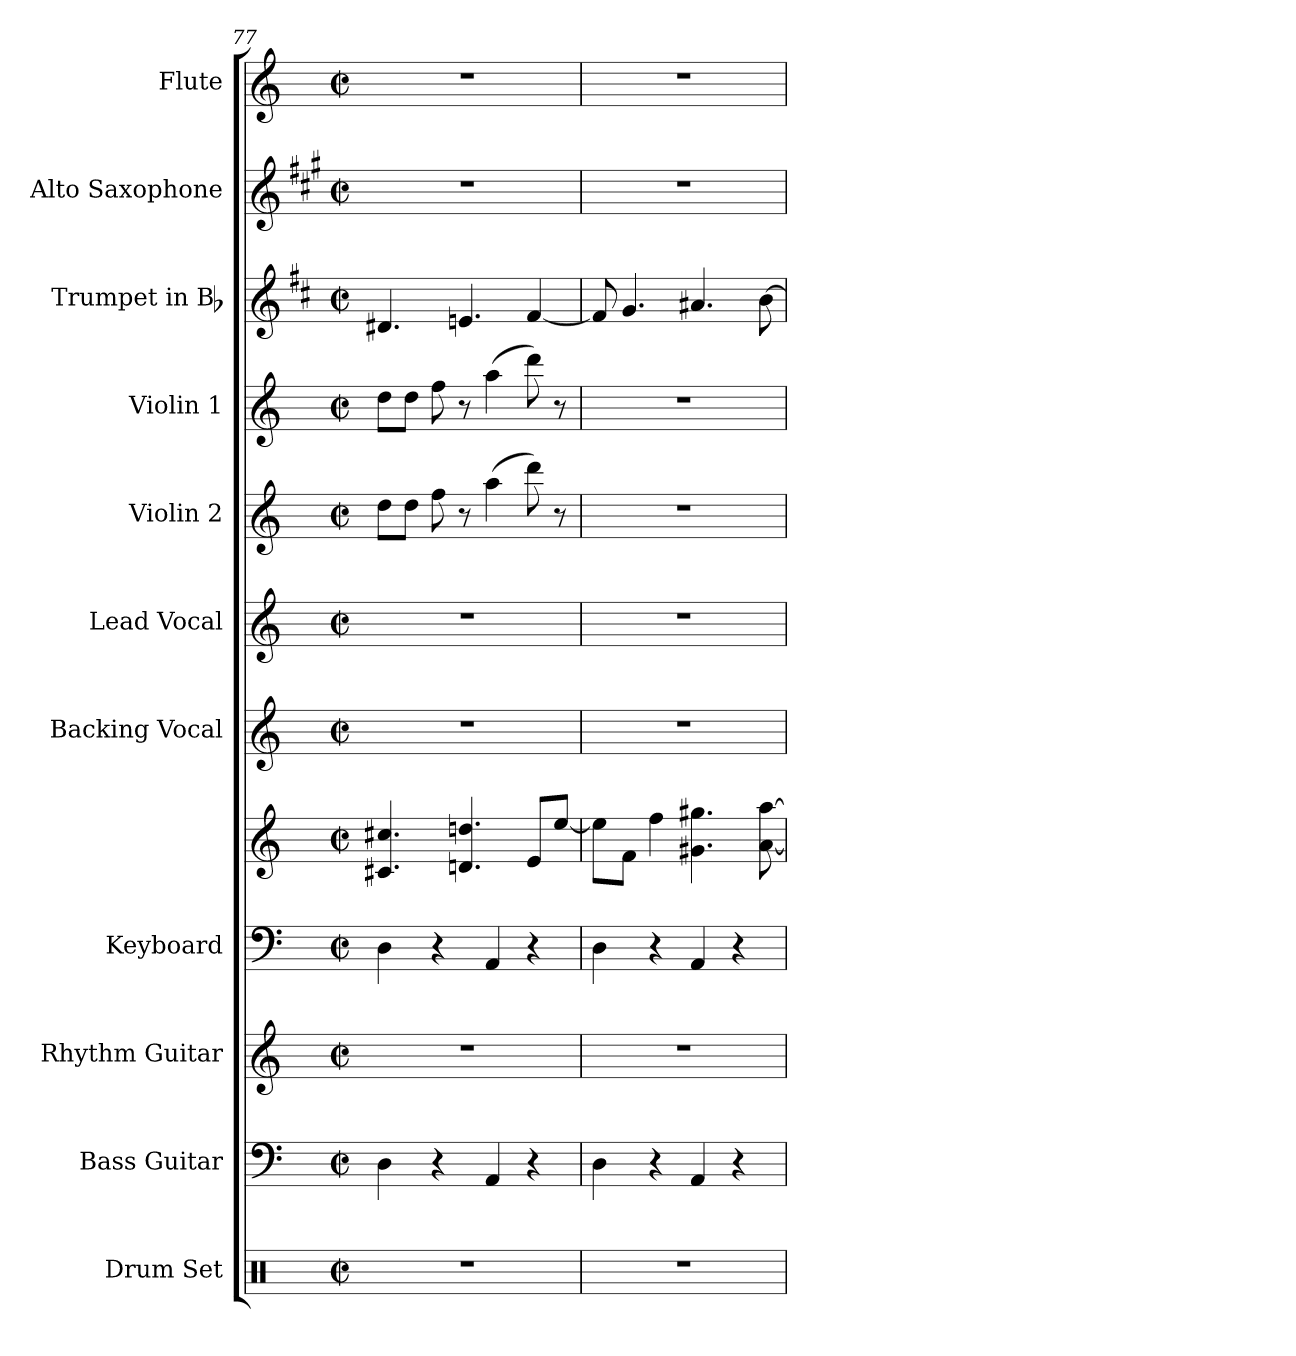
**kern	**kern	**kern	**kern	**kern	**kern	**kern	**kern	**kern	**kern	**kern	**kern
*part11	*part10	*part9	*part8	*part8	*part7	*part6	*part5	*part4	*part3	*part2	*part1
*staff12	*staff11	*staff10	*staff9	*staff8	*staff7	*staff6	*staff5	*staff4	*staff3	*staff2	*staff1
*I"Drum Set	*I"Bass Guitar	*I"Rhythm Guitar	*I"Keyboard	*	*I"Backing Vocal	*I"Lead Vocal	*I"Violin 2	*I"Violin 1	*I"Trumpet in Bb	*I"Alto Saxophone	*I"Flute
*I'Dr.	*I'Bass	*I'Rhy.	*I'Kbd.	*	*	*	*I'Vln. 2	*I'Vln. 1	*I'Tpt.	*I'Alto Sax.	*I'Fl.
*clefX	*clefF4	*clefG2	*clefF4	*clefG2	*clefG2	*clefG2	*clefG2	*clefG2	*clefG2	*clefG2	*clefG2
*	*ITrd7c12	*ITrd7c12	*	*	*	*	*	*	*ITrd1c2	*ITrd5c9	*
*k[]	*k[]	*k[]	*k[]	*k[]	*k[]	*k[]	*k[]	*k[]	*k[]	*k[]	*k[]
*C:	*C:	*C:	*C:	*C:	*C:	*C:	*C:	*C:	*C:	*C:	*C:
*M2/2	*M2/2	*M2/2	*M2/2	*M2/2	*M2/2	*M2/2	*M2/2	*M2/2	*M2/2	*M2/2	*M2/2
*met(c|)	*met(c|)	*met(c|)	*met(c|)	*met(c|)	*met(c|)	*met(c|)	*met(c|)	*met(c|)	*met(c|)	*met(c|)	*met(c|)
=77	=77	=77	=77	=77	=77	=77	=77	=77	=77	=77	=77
1r	4DDi\	1r	4Di\	4.c#Xi/ 4.cc#Xi	1r	1r	8ddi\L	8ddi\L	4.c#Xi/	1r	1r
.	.	.	.	.	.	.	8ddi\J	8ddi\J	.	.	.
.	4r	.	4r	.	.	.	8ffi\	8ffi\	.	.	.
.	.	.	.	4.dni/ 4.ddni	.	.	8r	8r	4.dni/	.	.
.	4AAAi/	.	4AAi/	.	.	.	(4aai\	(4aai\	.	.	.
.	4r	.	4r	8ei/L	.	.	8dddi\)	8dddi\)	[<4ei/	.	.
.	.	.	.	[<8eei/J	.	.	8r	8r	.	.	.
=78	=78	=78	=78	=78	=78	=78	=78	=78	=78	=78	=78
1r	4DDi\	1r	4Di\	8eei\L]	1r	1r	1r	1r	8ei/]	1r	1r
.	.	.	.	8fi\J	.	.	.	.	4.fi/	.	.
.	4r	.	4r	4ffi\	.	.	.	.	.	.	.
.	4AAAi/	.	4AAi/	4.g#Xi\ 4.gg#Xi	.	.	.	.	4.g#Xi/	.	.
.	4r	.	4r	.	.	.	.	.	.	.	.
.	.	.	.	[<8ai\ [>8aai	.	.	.	.	[>8ai\	.	.
=	=	=	=	=	=	=	=	=	=	=	=
*-	*-	*-	*-	*-	*-	*-	*-	*-	*-	*-	*-
